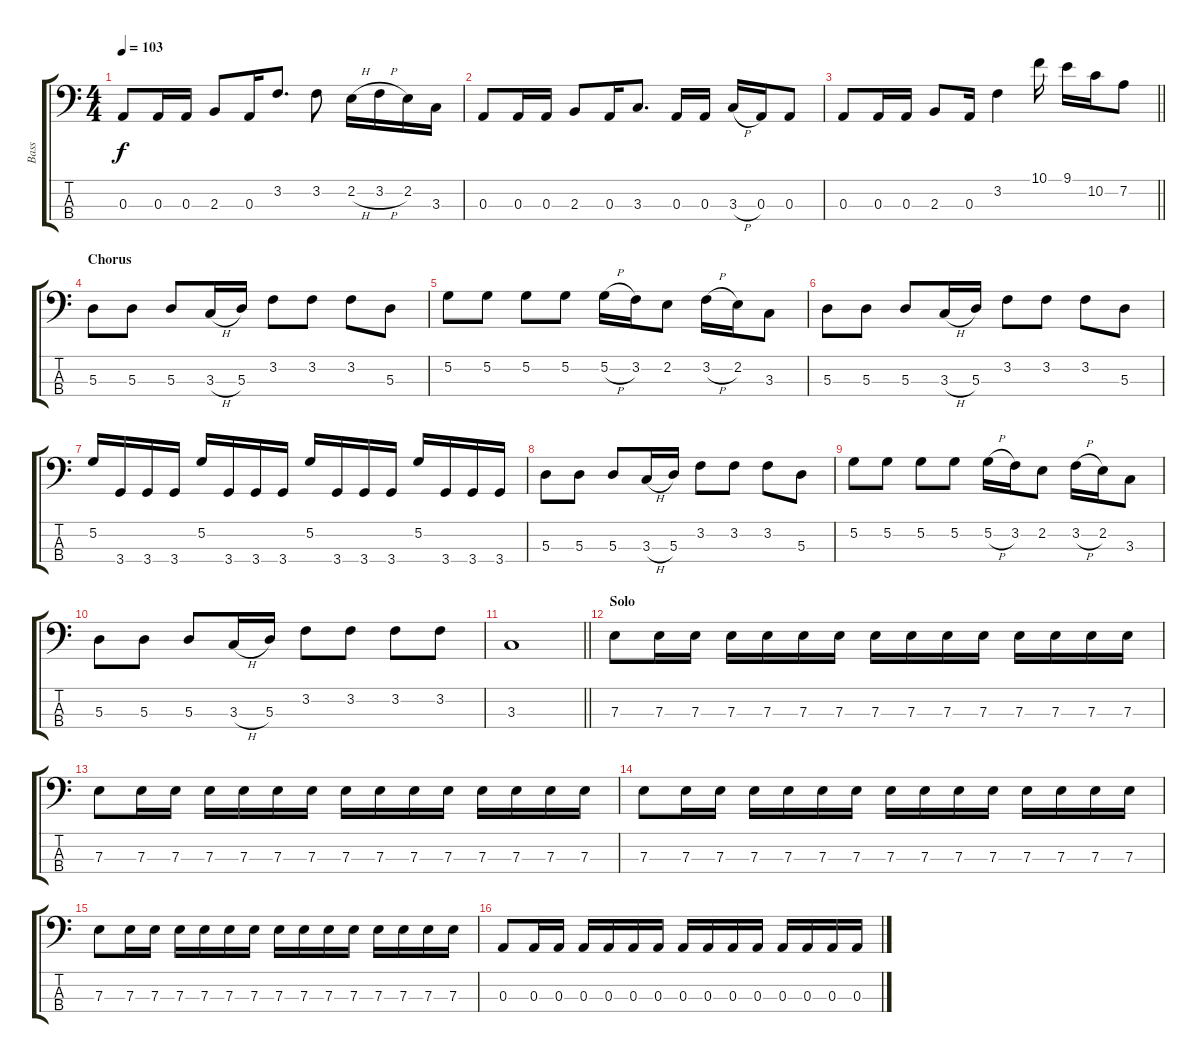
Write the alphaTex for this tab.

\track ("Bass" "Bass") {instrument electricbassfinger}
\staff {score tabs}
\tuning (G2 D2 A1 E1) {hide}
\ts (4 4)
\tempo 103
\clef f4
\ks c
0.3.8{dy f} 0.3.16 0.3.16 2.3.8 0.3.16 3.2.8{d} 3.2.8 2.2{h}.16 3.2{h}.16 2.2.16 3.3.16 |
0.3.8 0.3.16 0.3.16 2.3.8 0.3.16 3.3.8{d} 0.3.16 0.3.16 3.3{h}.16 0.3.16 0.3.8 |
\barLineRight lightlight
0.3.8 0.3.16 0.3.16 2.3.8 0.3.16 3.2.4 10.1.16 9.1.16 10.2.16 7.2.8 |
\section ("" "Chorus")
5.3.8 5.3.8 5.3.8 3.3{h}.16 5.3.16 3.2.8 3.2.8 3.2.8 5.3.8 |
5.2.8 5.2.8 5.2.8 5.2.8 5.2{h}.16 3.2.16 2.2.8 3.2{h}.16 2.2.16 3.3.8 |
5.3.8 5.3.8 5.3.8 3.3{h}.16 5.3.16 3.2.8 3.2.8 3.2.8 5.3.8 |
5.2.16 3.4.16 3.4.16 3.4.16 5.2.16 3.4.16 3.4.16 3.4.16 5.2.16 3.4.16 3.4.16 3.4.16 5.2.16 3.4.16 3.4.16 3.4.16 |
5.3.8 5.3.8 5.3.8 3.3{h}.16 5.3.16 3.2.8 3.2.8 3.2.8 5.3.8 |
5.2.8 5.2.8 5.2.8 5.2.8 5.2{h}.16 3.2.16 2.2.8 3.2{h}.16 2.2.16 3.3.8 |
5.3.8 5.3.8 5.3.8 3.3{h}.16 5.3.16 3.2.8 3.2.8 3.2.8 3.2.8 |
\barLineRight lightlight
3.3.1 |
\section ("" "Solo")
7.3.8 7.3.16 7.3.16 7.3.16 7.3.16 7.3.16 7.3.16 7.3.16 7.3.16 7.3.16 7.3.16 7.3.16 7.3.16 7.3.16 7.3.16 |
7.3.8 7.3.16 7.3.16 7.3.16 7.3.16 7.3.16 7.3.16 7.3.16 7.3.16 7.3.16 7.3.16 7.3.16 7.3.16 7.3.16 7.3.16 |
7.3.8 7.3.16 7.3.16 7.3.16 7.3.16 7.3.16 7.3.16 7.3.16 7.3.16 7.3.16 7.3.16 7.3.16 7.3.16 7.3.16 7.3.16 |
7.3.8 7.3.16 7.3.16 7.3.16 7.3.16 7.3.16 7.3.16 7.3.16 7.3.16 7.3.16 7.3.16 7.3.16 7.3.16 7.3.16 7.3.16 |
0.3.8 0.3.16 0.3.16 0.3.16 0.3.16 0.3.16 0.3.16 0.3.16 0.3.16 0.3.16 0.3.16 0.3.16 0.3.16 0.3.16 0.3.16
